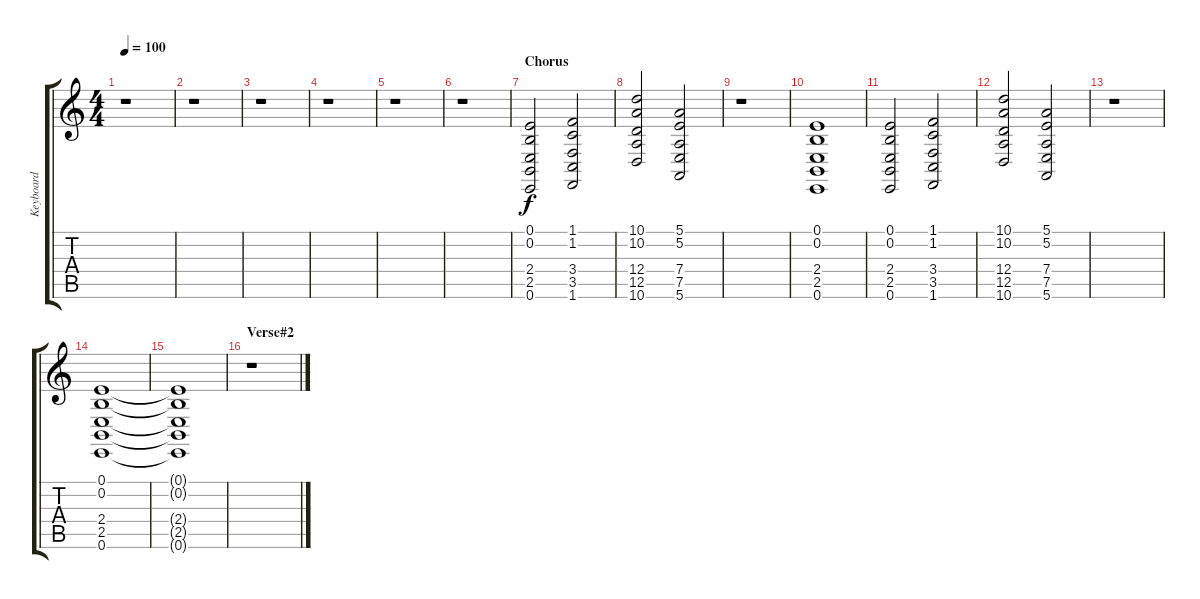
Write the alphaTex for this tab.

\track ("Keyboard" "Keyboard") {instrument stringensemble1}
\staff {score tabs}
\tuning (E4 B3 G3 D3 A2 E2) {hide}
\ts (4 4)
\tempo 100
\clef g2
\ks c
r.1{dy f} |
r.1 |
r.1 |
r.1 |
r.1 |
r.1 |
\section ("" "Chorus")
(0.1 0.2 2.4 2.5 0.6).2 (1.1 1.2 3.4 3.5 1.6).2 |
(10.1 10.2 12.4 12.5 10.6).2 (5.1 5.2 7.4 7.5 5.6).2 |
r.1 |
(0.1 0.2 2.4 2.5 0.6).1 |
(0.1 0.2 2.4 2.5 0.6).2 (1.1 1.2 3.4 3.5 1.6).2 |
(10.1 10.2 12.4 12.5 10.6).2 (5.1 5.2 7.4 7.5 5.6).2 |
r.1 |
(0.1 0.2 2.4 2.5 0.6).1 |
(0.1{t} 0.2{t} 2.4{t} 2.5{t} 0.6{t}).1 |
\section ("" "Verse#2")
r.1
